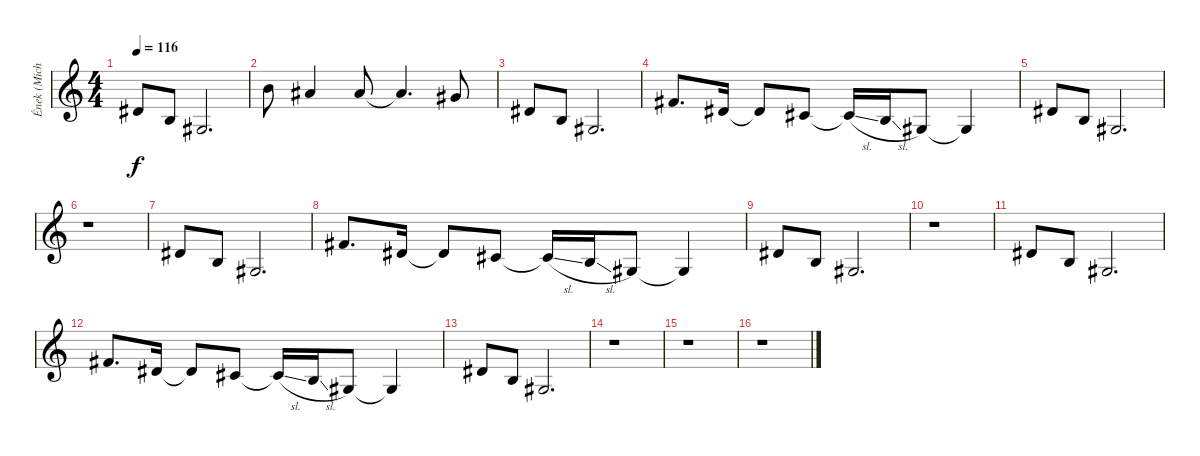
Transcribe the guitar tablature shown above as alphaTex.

\track ("Ének (Michael Vescara)" "Ének (Mich") {instrument tenorsax}
\staff {score}
\tuning (E4 B3 G3 D3 A2 E2) {hide}
\ts (4 4)
\tempo 116
\clef g2
\ks c
4.2.8{dy f} 0.2.8 1.3.2{d} |
7.1.8 6.1.4 6.1.8 6.1{t}.4{d} 4.1.8 |
4.2.8 0.2.8 1.3.2{d} |
2.1.8{d} 4.2.16 4.2{t}.8 6.3.8 6.3{sl t}.16 4.3{sl}.16 1.3.8 1.3{t}.4 |
4.2.8 0.2.8 1.3.2{d} |
r.1 |
4.2.8 0.2.8 1.3.2{d} |
2.1.8{d} 4.2.16 4.2{t}.8 6.3.8 6.3{sl t}.16 4.3{sl}.16 1.3.8 1.3{t}.4 |
4.2.8 0.2.8 1.3.2{d} |
r.1 |
4.2.8 0.2.8 1.3.2{d} |
2.1.8{d} 4.2.16 4.2{t}.8 6.3.8 6.3{sl t}.16 4.3{sl}.16 1.3.8 1.3{t}.4 |
4.2.8 0.2.8 1.3.2{d} |
r.1 |
r.1 |
r.1
